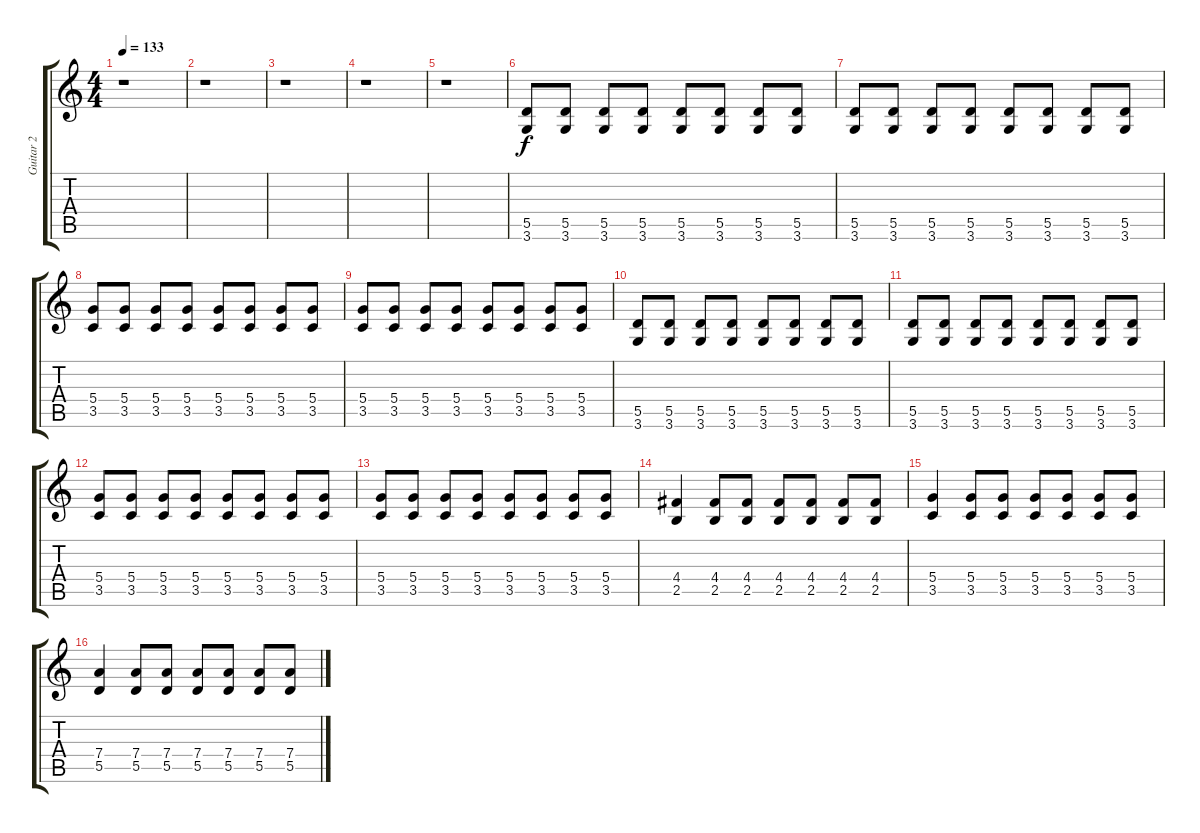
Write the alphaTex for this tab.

\track ("Guitar 2" "Guitar 2") {instrument electricguitarclean}
\staff {score tabs}
\tuning (E4 B3 G3 D3 A2 E2) {hide}
\ts (4 4)
\tempo 133
\clef g2
\ks c
r.1{dy f} |
r.1 |
r.1 |
r.1 |
r.1 |
(5.5 3.6).8 (5.5 3.6).8 (5.5 3.6).8 (5.5 3.6).8 (5.5 3.6).8 (5.5 3.6).8 (5.5 3.6).8 (5.5 3.6).8 |
(5.5 3.6).8 (5.5 3.6).8 (5.5 3.6).8 (5.5 3.6).8 (5.5 3.6).8 (5.5 3.6).8 (5.5 3.6).8 (5.5 3.6).8 |
(5.4 3.5).8 (5.4 3.5).8 (5.4 3.5).8 (5.4 3.5).8 (5.4 3.5).8 (5.4 3.5).8 (5.4 3.5).8 (5.4 3.5).8 |
(5.4 3.5).8 (5.4 3.5).8 (5.4 3.5).8 (5.4 3.5).8 (5.4 3.5).8 (5.4 3.5).8 (5.4 3.5).8 (5.4 3.5).8 |
(5.5 3.6).8 (5.5 3.6).8 (5.5 3.6).8 (5.5 3.6).8 (5.5 3.6).8 (5.5 3.6).8 (5.5 3.6).8 (5.5 3.6).8 |
(5.5 3.6).8 (5.5 3.6).8 (5.5 3.6).8 (5.5 3.6).8 (5.5 3.6).8 (5.5 3.6).8 (5.5 3.6).8 (5.5 3.6).8 |
(5.4 3.5).8 (5.4 3.5).8 (5.4 3.5).8 (5.4 3.5).8 (5.4 3.5).8 (5.4 3.5).8 (5.4 3.5).8 (5.4 3.5).8 |
(5.4 3.5).8 (5.4 3.5).8 (5.4 3.5).8 (5.4 3.5).8 (5.4 3.5).8 (5.4 3.5).8 (5.4 3.5).8 (5.4 3.5).8 |
(4.4 2.5).4 (4.4 2.5).8 (4.4 2.5).8 (4.4 2.5).8 (4.4 2.5).8 (4.4 2.5).8 (4.4 2.5).8 |
(5.4 3.5).4 (5.4 3.5).8 (5.4 3.5).8 (5.4 3.5).8 (5.4 3.5).8 (5.4 3.5).8 (5.4 3.5).8 |
(7.4 5.5).4 (7.4 5.5).8 (7.4 5.5).8 (7.4 5.5).8 (7.4 5.5).8 (7.4 5.5).8 (7.4 5.5).8
